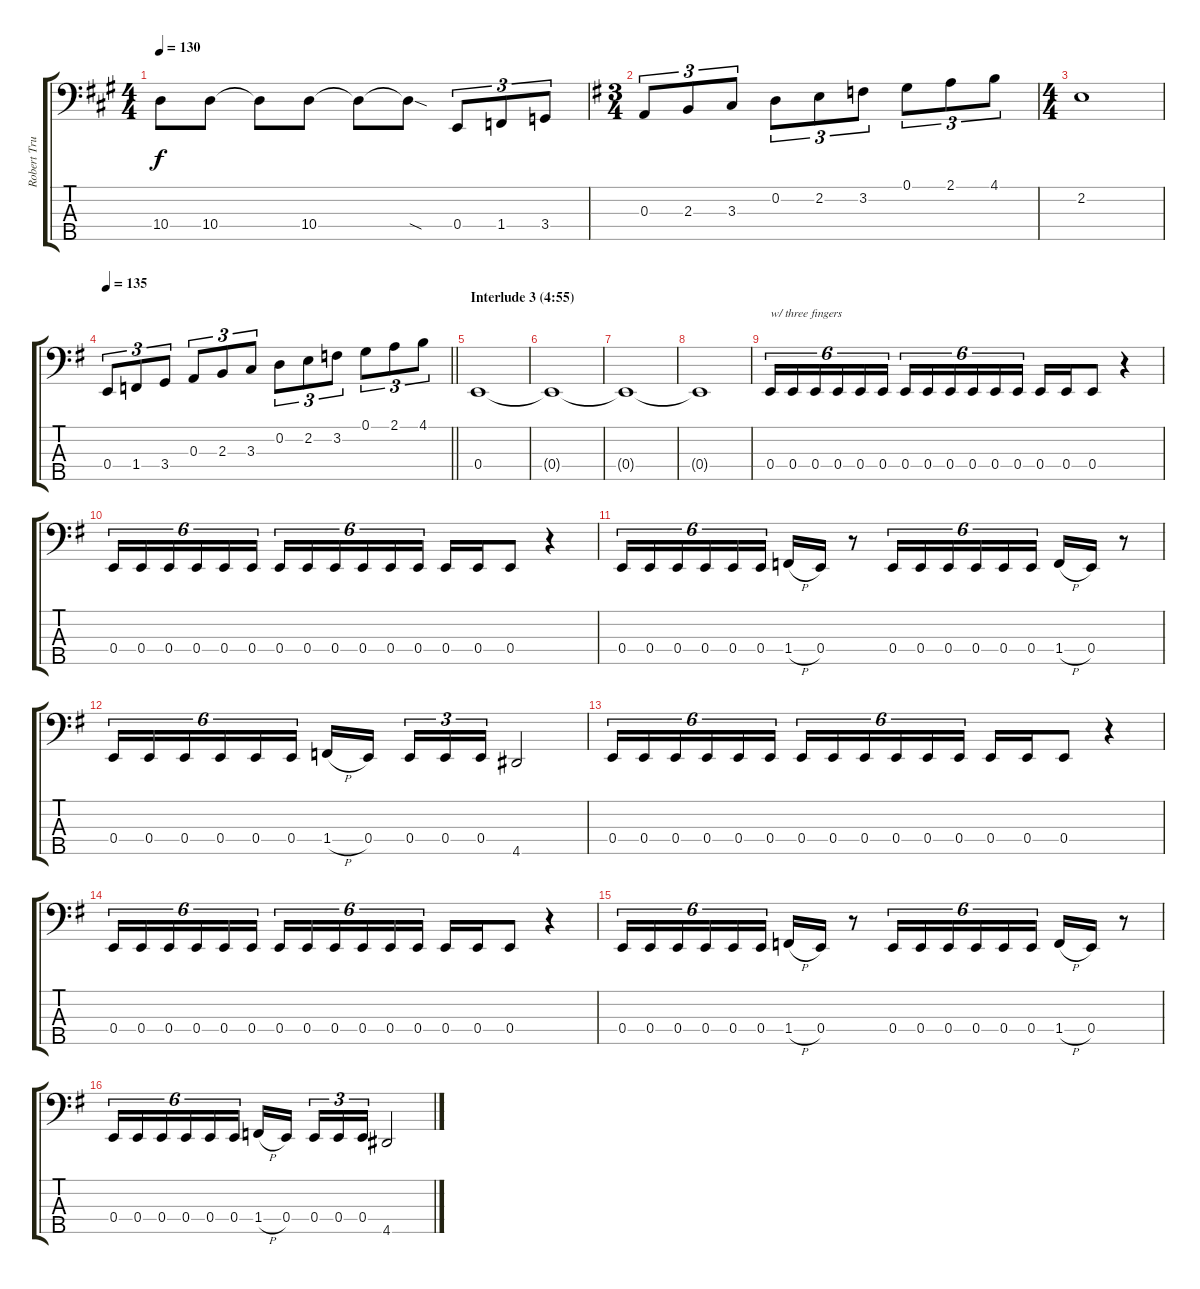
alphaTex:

\track ("Robert Trujillo Bass Gtr." "Robert Tru") {instrument electricbassfinger}
\staff {score tabs}
\tuning (G2 D2 A1 E1 B0) {hide}
\ts (4 4)
\tempo 130
\clef f4
\ks f#minor
10.4.8{dy f} 10.4.8 10.4{t}.8 10.4.8 10.4{t}.8 10.4{sod t}.8 0.4.8{tu (3 2)} 1.4.8{tu (3 2)} 3.4.8{tu (3 2)} |
\ts (3 4)
\ks eminor
0.3.8{tu (3 2)} 2.3.8{tu (3 2)} 3.3.8{tu (3 2)} 0.2.8{tu (3 2)} 2.2.8{tu (3 2)} 3.2.8{tu (3 2)} 0.1.8{tu (3 2)} 2.1.8{tu (3 2)} 4.1.8{tu (3 2)} |
\ts (4 4)
2.2.1 |
\tempo 135
\barLineRight lightlight
0.4.8{tu (3 2)} 1.4.8{tu (3 2)} 3.4.8{tu (3 2)} 0.3.8{tu (3 2)} 2.3.8{tu (3 2)} 3.3.8{tu (3 2)} 0.2.8{tu (3 2)} 2.2.8{tu (3 2)} 3.2.8{tu (3 2)} 0.1.8{tu (3 2)} 2.1.8{tu (3 2)} 4.1.8{tu (3 2)} |
\section ("" "Interlude 3 (4:55)")
0.4.1 |
0.4{t}.1 |
0.4{t}.1 |
0.4{t}.1 |
0.4.16{tu (6 4) txt "w/ three fingers"} 0.4.16{tu (6 4)} 0.4.16{tu (6 4)} 0.4.16{tu (6 4)} 0.4.16{tu (6 4)} 0.4.16{tu (6 4)} 0.4.16{tu (6 4)} 0.4.16{tu (6 4)} 0.4.16{tu (6 4)} 0.4.16{tu (6 4)} 0.4.16{tu (6 4)} 0.4.16{tu (6 4)} 0.4.16 0.4.16 0.4.8 r.4 |
0.4.16{tu (6 4)} 0.4.16{tu (6 4)} 0.4.16{tu (6 4)} 0.4.16{tu (6 4)} 0.4.16{tu (6 4)} 0.4.16{tu (6 4)} 0.4.16{tu (6 4)} 0.4.16{tu (6 4)} 0.4.16{tu (6 4)} 0.4.16{tu (6 4)} 0.4.16{tu (6 4)} 0.4.16{tu (6 4)} 0.4.16 0.4.16 0.4.8 r.4 |
0.4.16{tu (6 4)} 0.4.16{tu (6 4)} 0.4.16{tu (6 4)} 0.4.16{tu (6 4)} 0.4.16{tu (6 4)} 0.4.16{tu (6 4)} 1.4{h}.16 0.4.16 r.8 0.4.16{tu (6 4)} 0.4.16{tu (6 4)} 0.4.16{tu (6 4)} 0.4.16{tu (6 4)} 0.4.16{tu (6 4)} 0.4.16{tu (6 4)} 1.4{h}.16 0.4.16 r.8 |
0.4.16{tu (6 4)} 0.4.16{tu (6 4)} 0.4.16{tu (6 4)} 0.4.16{tu (6 4)} 0.4.16{tu (6 4)} 0.4.16{tu (6 4)} 1.4{h}.16 0.4.16{beam splitsecondary} 0.4.16{tu (3 2)} 0.4.16{tu (3 2)} 0.4.16{tu (3 2)} 4.5.2 |
0.4.16{tu (6 4)} 0.4.16{tu (6 4)} 0.4.16{tu (6 4)} 0.4.16{tu (6 4)} 0.4.16{tu (6 4)} 0.4.16{tu (6 4)} 0.4.16{tu (6 4)} 0.4.16{tu (6 4)} 0.4.16{tu (6 4)} 0.4.16{tu (6 4)} 0.4.16{tu (6 4)} 0.4.16{tu (6 4)} 0.4.16 0.4.16 0.4.8 r.4 |
0.4.16{tu (6 4)} 0.4.16{tu (6 4)} 0.4.16{tu (6 4)} 0.4.16{tu (6 4)} 0.4.16{tu (6 4)} 0.4.16{tu (6 4)} 0.4.16{tu (6 4)} 0.4.16{tu (6 4)} 0.4.16{tu (6 4)} 0.4.16{tu (6 4)} 0.4.16{tu (6 4)} 0.4.16{tu (6 4)} 0.4.16 0.4.16 0.4.8 r.4 |
0.4.16{tu (6 4)} 0.4.16{tu (6 4)} 0.4.16{tu (6 4)} 0.4.16{tu (6 4)} 0.4.16{tu (6 4)} 0.4.16{tu (6 4)} 1.4{h}.16 0.4.16 r.8 0.4.16{tu (6 4)} 0.4.16{tu (6 4)} 0.4.16{tu (6 4)} 0.4.16{tu (6 4)} 0.4.16{tu (6 4)} 0.4.16{tu (6 4)} 1.4{h}.16 0.4.16 r.8 |
0.4.16{tu (6 4)} 0.4.16{tu (6 4)} 0.4.16{tu (6 4)} 0.4.16{tu (6 4)} 0.4.16{tu (6 4)} 0.4.16{tu (6 4)} 1.4{h}.16 0.4.16{beam splitsecondary} 0.4.16{tu (3 2)} 0.4.16{tu (3 2)} 0.4.16{tu (3 2)} 4.5.2
